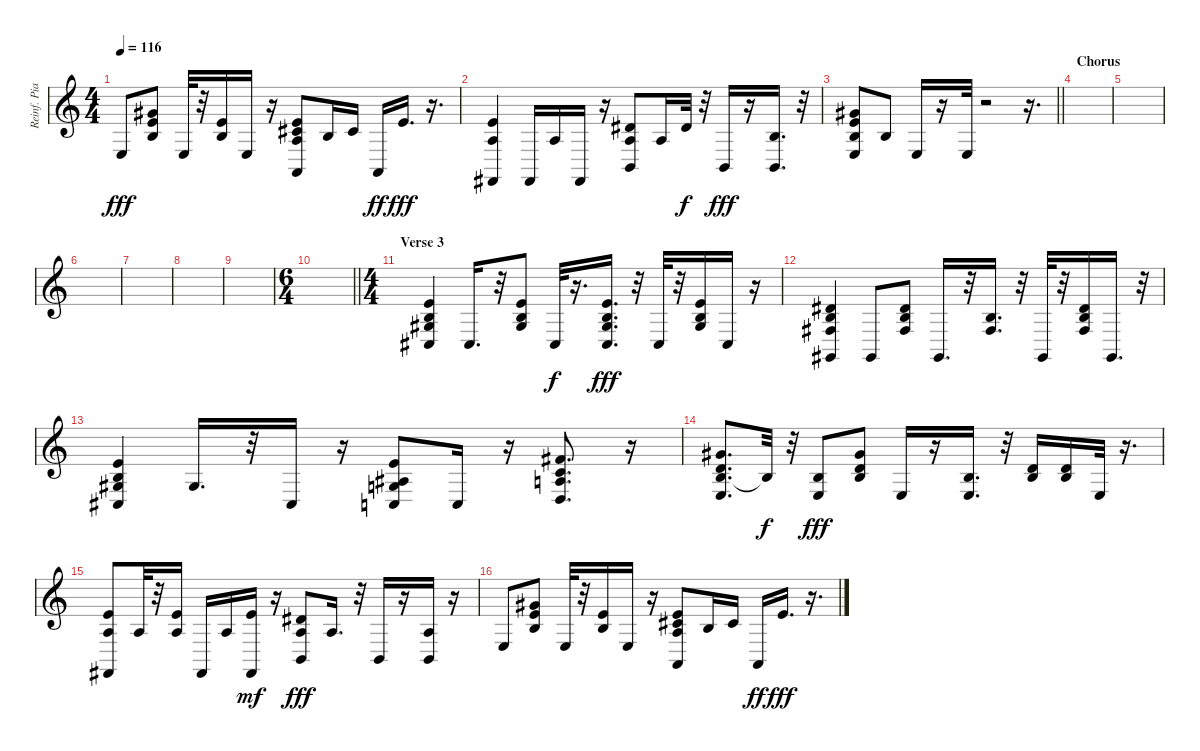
\track ("Reinf. Piano (Tr. 14B)" "Reinf. Pia") {instrument brightacousticpiano}
\staff {score}
\tuning (E4 B3 G3 D3 A2 E2) {hide}
\ts (4 4)
\tempo 116
\clef g2
\ks c
2.4.8{dy fff} (4.1 5.2 4.3).8 2.4.32 r.32 (0.1 0.2).16 2.4.16 r.16 (0.1 2.2 2.3 0.5).8 0.2.16 2.2.16 0.5.16{dy ff} 0.1.16{d dy fff} r.16{d} |
(0.1 2.3 2.6).4 2.6.16 2.3.16 2.6.16 r.16 (4.2 2.3 2.5).8 2.3.16 4.2.32{dy f} r.32 2.5.16{dy fff} r.16 (0.2 2.5).16{d} r.32 |
\barLineRight lightlight
(4.1 5.2 4.3 2.4).8 0.2.8 2.4.16 r.16 2.4.32 r.2 r.16{d} |
\section ("" "Chorus")
|
|
|
|
|
|
\ts (6 4)
\barLineRight lightlight
|
\ts (4 4)
\section ("" "Verse 3")
(5.2 4.3 6.4 4.5).4 4.5.16{d} r.32 (0.1 0.2 6.4).8 4.5.32{dy f} r.16{d} (0.1 0.2 6.4 4.5).16{d dy fff} r.32 4.5.32 r.32 (0.1 0.2 1.3).16 4.5.16 r.16 |
(4.2 4.3 4.4 4.6).4 4.6.8 (4.2 4.3 4.4).8 4.6.16{d} r.32 (4.3 4.4).16{d} r.32 4.6.32 r.32 (4.2 4.3 4.4).16 4.6.16{d} r.32 |
(5.2 4.3 6.4 4.5).4 6.4.16{d} r.32 4.5.16 r.16 (5.2 3.3 5.4 3.5).8 3.5.16 r.16 (2.1 1.2 2.3 0.4).8{d} r.16 |
(4.1 3.2 4.3 2.4).8{d} 4.3{t}.32{dy f} r.32 (0.2 2.4).8{dy fff} (4.1 3.2 4.3).8 2.4.16 r.16 (0.2 2.4).16{d} r.32 (3.2 4.3).16 (3.2 4.3).16 2.4.32 r.16{d} |
(0.1 2.3 2.6).8 2.3.32 r.32 (0.1 2.3).16 2.6.16 2.3.16 (0.1 2.6).16{dy mf} r.16 (4.2 2.3 2.5).8{dy fff} 2.3.16{d} r.32 2.5.16 r.16 (2.3 2.5).16 r.16 |
2.4.8 (4.1 5.2 4.3).8 2.4.32 r.32 (0.1 0.2).16 2.4.16 r.16 (0.1 2.2 2.3 0.5).8 0.2.16 2.2.16 0.5.16{dy ff} 0.1.16{d dy fff} r.16{d}
